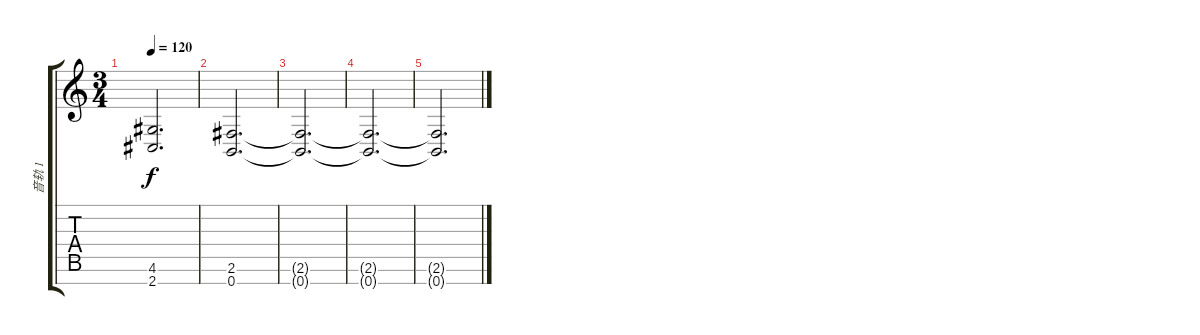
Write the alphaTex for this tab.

\track ("音轨 1" "音轨 1") {instrument distortionguitar}
\staff {score tabs}
\tuning (E4 B3 G3 D3 A2 E2 B1) {hide}
\ts (3 4)
\tempo 120
\clef g2
\ks c
(4.6 2.7).2{d dy f} |
(2.6 0.7).2{d} |
(2.6{t} 0.7{t}).2{d} |
(2.6{t} 0.7{t}).2{d} |
(2.6{t} 0.7{t}).2{d}
